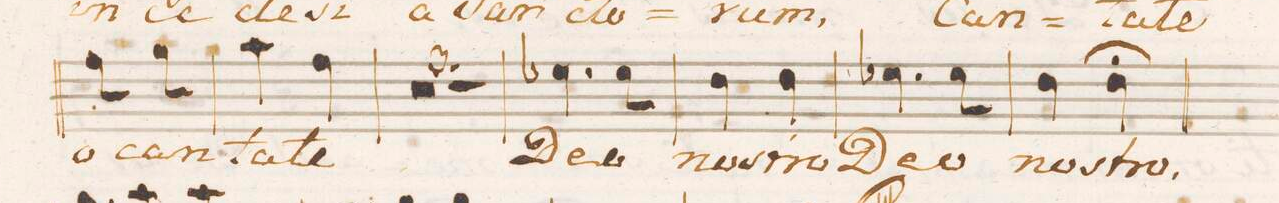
**kern	**text	**dynam
*I"Baſso.	*	*
*clefF4	*	*
*k[b-e-]	*	*
*M2/4	*	*
8A\	o	.
8B-\	can-	.
=87	=87	=87
4c\	-ta-	.
4A\	-te	.
=88	=88	=88
1r	.	.
=89	=89	=89
=90	=90	=90
2r	.	.
=91	=91	=91
4.G-X\	De-	.
8G-\	-o	.
=92	=92	=92
4F\	nos-	.
4F\	-tro	.
=93	=93	=93
4.G-X\	De-	.
8G-\	-o	.
=94	=94	=94
4F\	nos-	.
4F;>\	-tro.	.
=95||	=95||	=95||
*-	*-	*-
